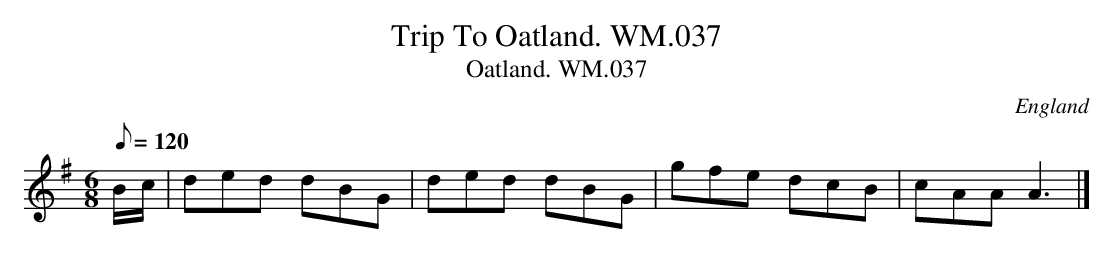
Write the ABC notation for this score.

X:1
T:Trip To Oatland. WM.037
T:Oatland. WM.037
M:6/8
L:1/8
Q:120
O:England
K:G
B/-c/|ded dBG|ded dBG|gfe dcB|cAAA3|]
